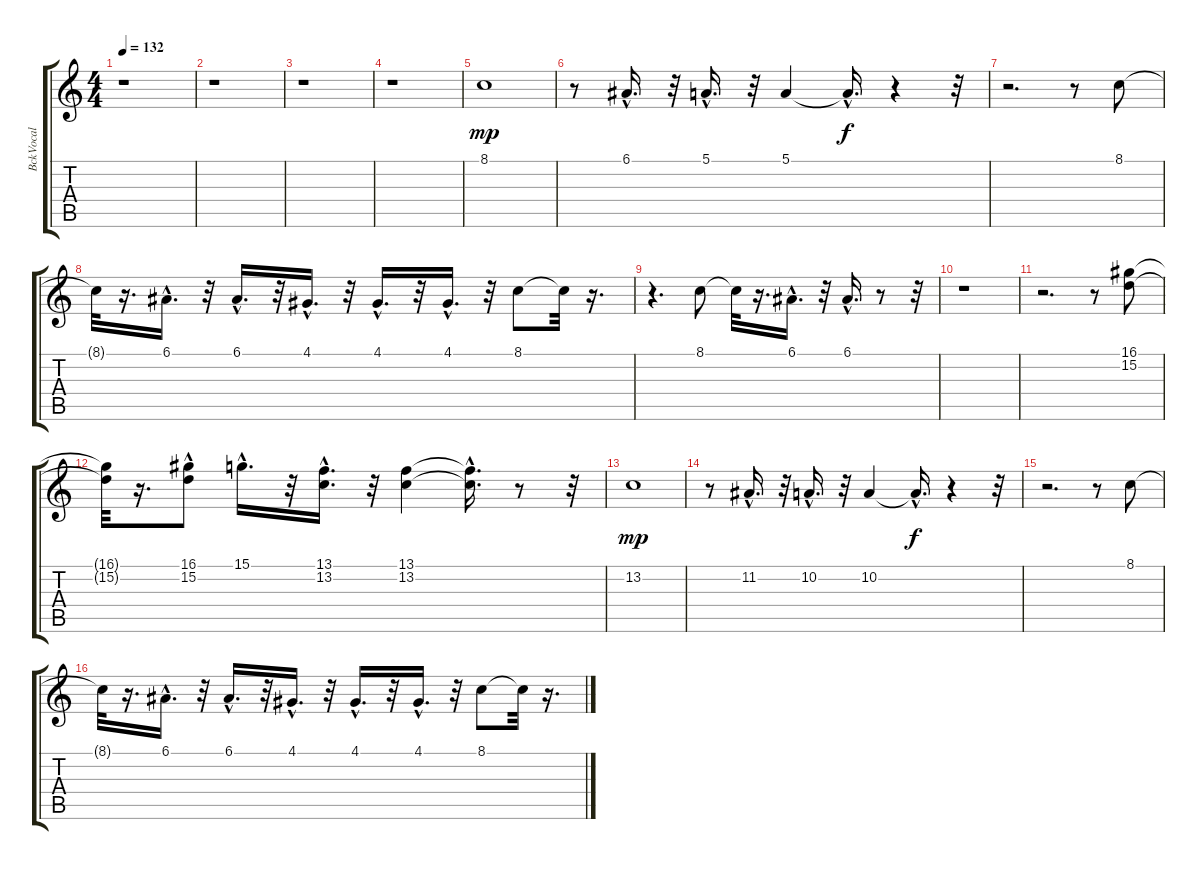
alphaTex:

\track ("BckVocal" "BckVocal") {instrument brasssection}
\staff {score tabs}
\tuning (E4 B3 G3 D3 A2 E2) {hide}
\ts (4 4)
\tempo 132
\clef g2
\ks c
r.1{dy mp} |
r.1 |
r.1 |
r.1 |
8.1.1 |
r.8 6.1{hac}.16{d} r.32 5.1{hac}.16{d} r.32 5.1.4 5.1{hac t}.16{d dy f} r.4 r.32 |
r.2{d} r.8 8.1.8 |
8.1{t}.32 r.16{d} 6.1{hac}.16{d} r.32 6.1{hac}.16{d} r.32 4.1{hac}.16{d} r.32 4.1{hac}.16{d} r.32 4.1{hac}.16{d} r.32 8.1.8 8.1{t}.32 r.16{d} |
r.4{d} 8.1.8 8.1{t}.32 r.16{d} 6.1{hac}.16{d} r.32 6.1{hac}.16{d} r.8 r.32 |
r.1 |
r.2{d} r.8 (16.1 15.2).8 |
(16.1{t} 15.2{t}).32 r.16{d} (16.1{hac} 15.2).8 15.1{hac}.16{d} r.32 (13.1{hac} 13.2{hac}).16{d} r.32 (13.1 13.2).4 (13.1{hac t} 13.2{hac t}).16{d} r.8 r.32 |
13.2.1{dy mp} |
r.8 11.2{hac}.16{d} r.32 10.2{hac}.16{d} r.32 10.2.4 10.2{hac t}.16{d dy f} r.4 r.32 |
r.2{d} r.8 8.1.8 |
8.1{t}.32 r.16{d} 6.1{hac}.16{d} r.32 6.1{hac}.16{d} r.32 4.1{hac}.16{d} r.32 4.1{hac}.16{d} r.32 4.1{hac}.16{d} r.32 8.1.8 8.1{t}.32 r.16{d}
